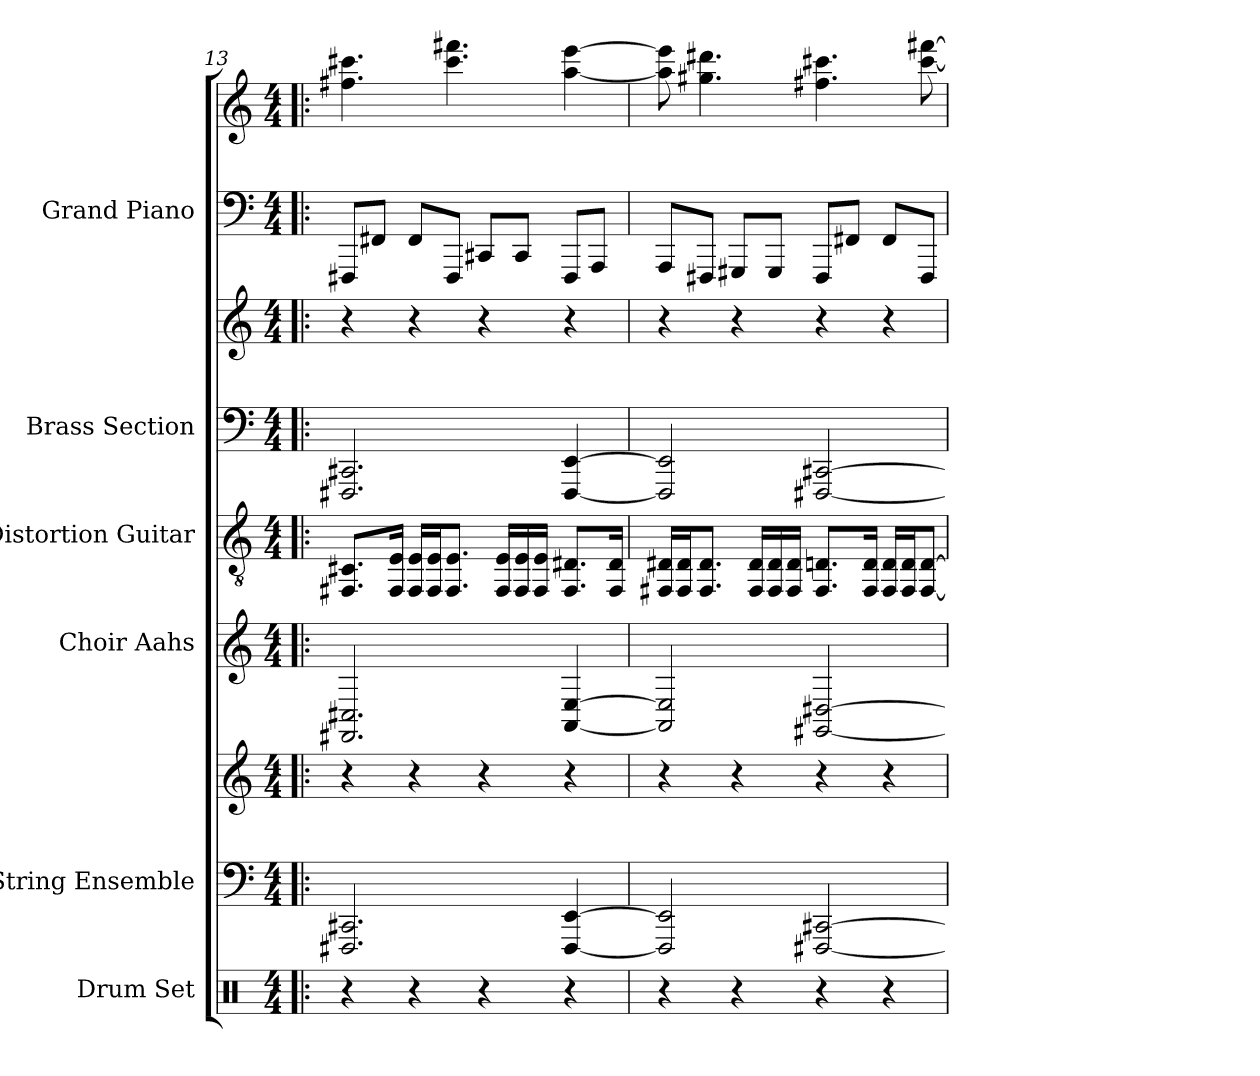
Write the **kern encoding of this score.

**kern	**kern	**kern	**kern	**kern	**kern	**kern	**kern	**kern
*part6	*part5	*part5	*part4	*part3	*part2	*part2	*part1	*part1
*staff9	*staff8	*staff7	*staff6	*staff5	*staff4	*staff3	*staff2	*staff1
*I"Drum Set	*I"String Ensemble	*	*I"Choir Aahs	*I"Distortion Guitar	*I"Brass Section	*	*I"Grand Piano	*
*I'Drs.	*I'St. Ens.	*	*I'Ch. Aa.	*I'Dist. Guit.	*I'Brs. Se.	*	*I'Pno.	*
*clefX	*clefF4	*clefG2	*clefG2	*clefGv2	*clefF4	*clefG2	*clefF4	*clefG2
*k[]	*k[]	*k[]	*k[]	*k[]	*k[]	*k[]	*k[]	*k[]
*M4/4	*M4/4	*M4/4	*M4/4	*M4/4	*M4/4	*M4/4	*M4/4	*M4/4
=13!|:	=13!|:	=13!|:	=13!|:	=13!|:	=13!|:	=13!|:	=13!|:	=13!|:
4r	2.FFF#X 2.CC#X	4r	2.FF#X 2.C#X	8.FF#X 8.C#XL	2.FFF#X 2.CC#X	4r	8FFF#XL	4.ff#X 4.ccc#X
.	.	.	.	.	.	.	8FF#XJ	.
.	.	.	.	16FF# 16EJk	.	.	.	.
4r	.	4r	.	16FF# 16ELL	.	4r	8FF#L	.
.	.	.	.	16FF# 16EJ	.	.	.	.
.	.	.	.	8.FF# 8.EJ	.	.	8FFF#J	4.ccc# 4.fff#X
4r	.	4r	.	.	.	4r	8CC#XL	.
.	.	.	.	16FF# 16ELL	.	.	.	.
.	.	.	.	16FF# 16E	.	.	8CC#J	.
.	.	.	.	16FF# 16EJJ	.	.	.	.
4r	[4FFF# [4EE	4r	[4AA [4E	8.FF# 8.D#XL	[4FFF# [4EE	4r	8FFF#L	[4aa [4eee
.	.	.	.	.	.	.	8AAAJ	.
.	.	.	.	16FF# 16D#Jk	.	.	.	.
=14	=14	=14	=14	=14	=14	=14	=14	=14
4r	2FFF#] 2EE]	4r	2AA] 2E]	16FF#X 16D#XLL	2FFF#] 2EE]	4r	8AAAL	8aa] 8eee]
.	.	.	.	16FF# 16D#J	.	.	.	.
.	.	.	.	8.FF# 8.D#J	.	.	8FFF#XJ	4.gg#X 4.ddd#X
4r	.	4r	.	.	.	4r	8GGG#XL	.
.	.	.	.	16FF# 16D#LL	.	.	.	.
.	.	.	.	16FF# 16D#	.	.	8GGG#J	.
.	.	.	.	16FF# 16D#JJ	.	.	.	.
4r	[2FFF#X [2CC#X	4r	[2GG#X [2D#X	8.FF# 8.DnL	[2FFF#X [2CC#X	4r	8FFF#L	4.ff#X 4.ccc#X
.	.	.	.	.	.	.	8FF#XJ	.
.	.	.	.	16FF# 16DJk	.	.	.	.
4r	.	4r	.	16FF# 16DLL	.	4r	8FF#L	.
.	.	.	.	16FF# 16DJ	.	.	.	.
.	.	.	.	[8FF# [8DJ	.	.	8FFF#J	[8ccc# [8fff#X
=	=	=	=	=	=	=	=	=
*-	*-	*-	*-	*-	*-	*-	*-	*-
